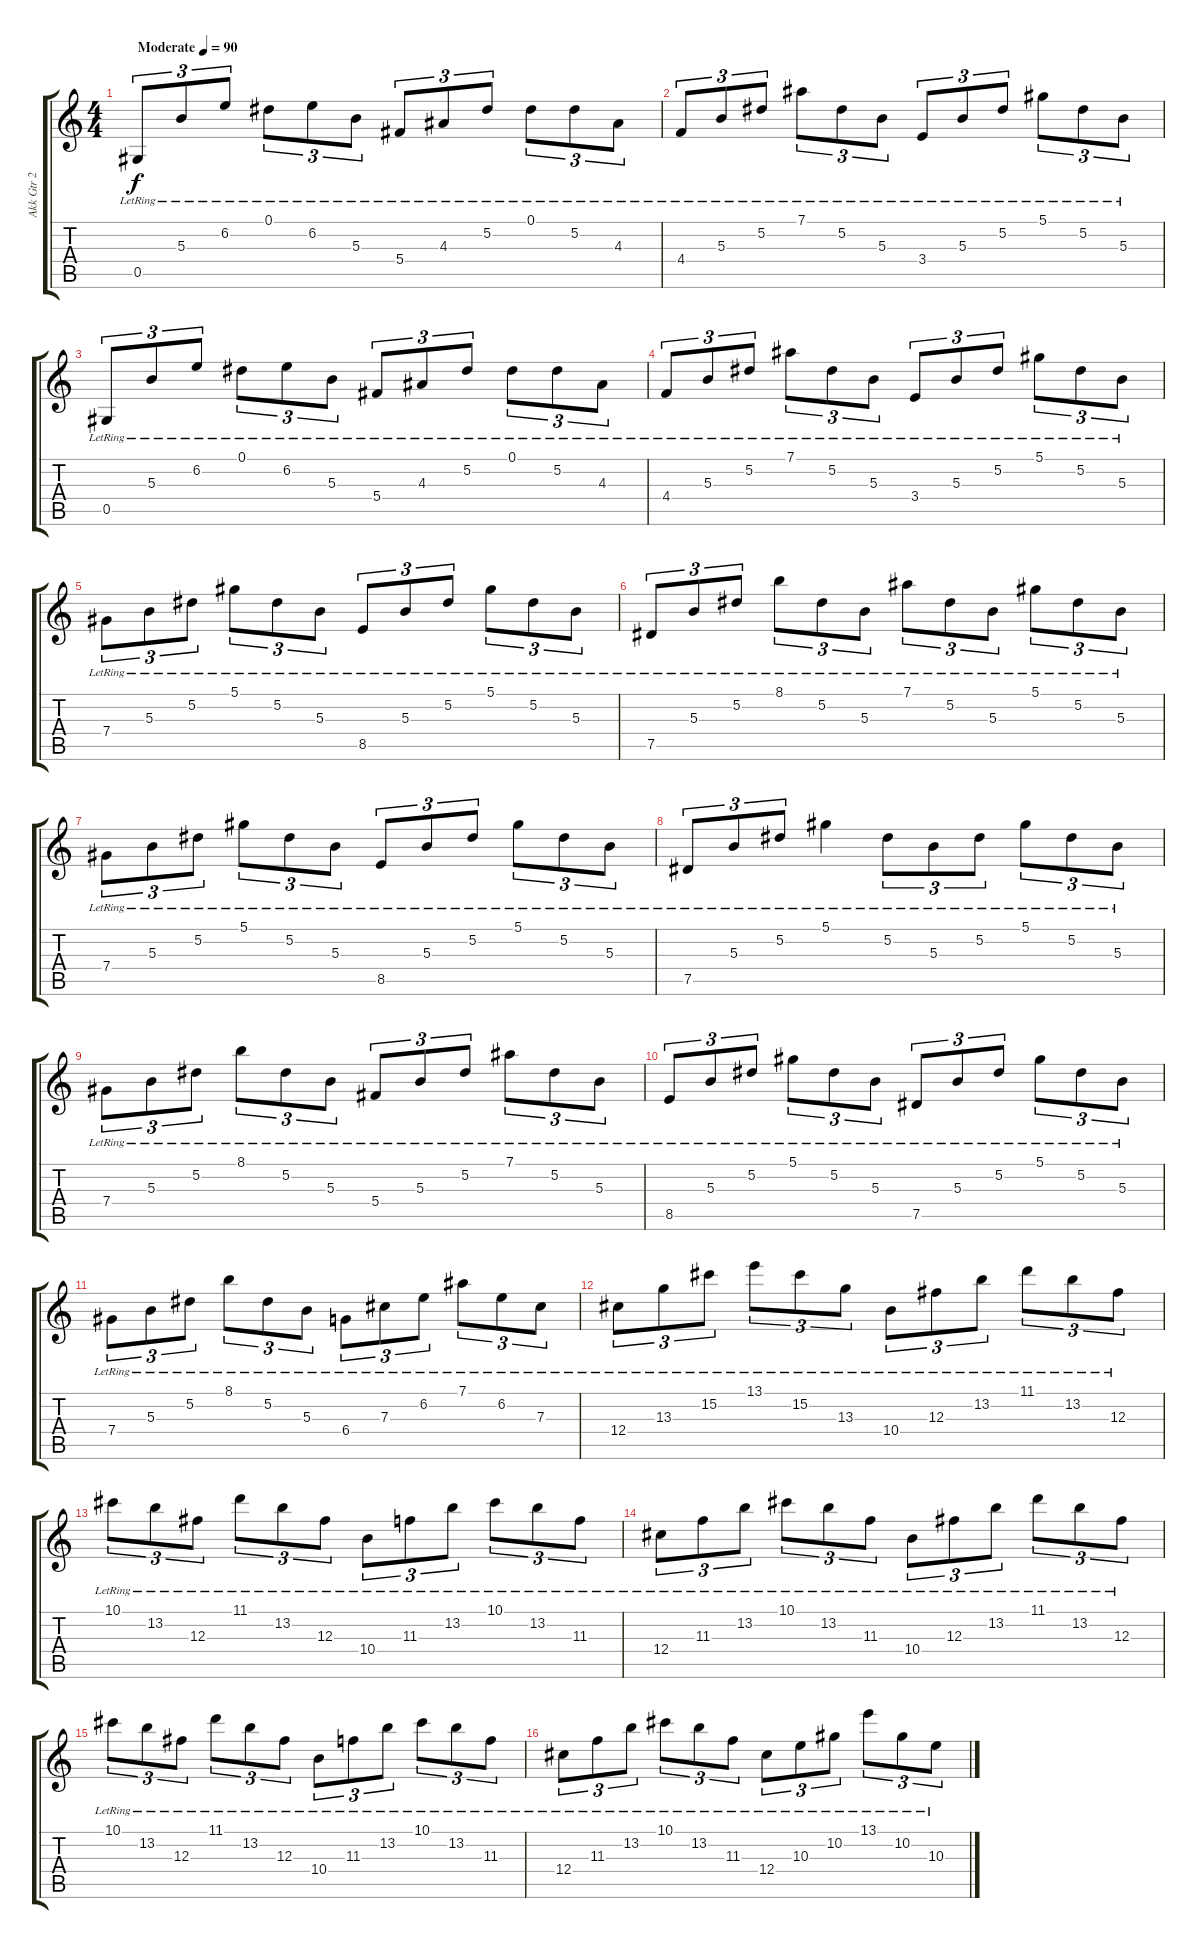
\track ("Akk Gtr 2" "Akk Gtr 2") {instrument electricguitarclean}
\staff {score tabs}
\tuning (Eb4 Bb3 Gb3 Db3 Ab2 Eb2) {hide}
\ts (4 4)
\tempo (90 "Moderate")
\clef g2
\ks c
0.5{lr}.8{tu (3 2) dy f instrument electricguitarclean} 5.3{lr}.8{tu (3 2)} 6.2{lr}.8{tu (3 2)} 0.1{lr}.8{tu (3 2)} 6.2{lr}.8{tu (3 2)} 5.3{lr}.8{tu (3 2)} 5.4{lr}.8{tu (3 2)} 4.3{lr}.8{tu (3 2)} 5.2{lr}.8{tu (3 2)} 0.1{lr}.8{tu (3 2)} 5.2{lr}.8{tu (3 2)} 4.3{lr}.8{tu (3 2)} |
4.4{lr}.8{tu (3 2)} 5.3{lr}.8{tu (3 2)} 5.2{lr}.8{tu (3 2)} 7.1{lr}.8{tu (3 2)} 5.2{lr}.8{tu (3 2)} 5.3{lr}.8{tu (3 2)} 3.4{lr}.8{tu (3 2)} 5.3{lr}.8{tu (3 2)} 5.2{lr}.8{tu (3 2)} 5.1{lr}.8{tu (3 2)} 5.2{lr}.8{tu (3 2)} 5.3{lr}.8{tu (3 2)} |
0.5{lr}.8{tu (3 2)} 5.3{lr}.8{tu (3 2)} 6.2{lr}.8{tu (3 2)} 0.1{lr}.8{tu (3 2)} 6.2{lr}.8{tu (3 2)} 5.3{lr}.8{tu (3 2)} 5.4{lr}.8{tu (3 2)} 4.3{lr}.8{tu (3 2)} 5.2{lr}.8{tu (3 2)} 0.1{lr}.8{tu (3 2)} 5.2{lr}.8{tu (3 2)} 4.3{lr}.8{tu (3 2)} |
4.4{lr}.8{tu (3 2)} 5.3{lr}.8{tu (3 2)} 5.2{lr}.8{tu (3 2)} 7.1{lr}.8{tu (3 2)} 5.2{lr}.8{tu (3 2)} 5.3{lr}.8{tu (3 2)} 3.4{lr}.8{tu (3 2)} 5.3{lr}.8{tu (3 2)} 5.2{lr}.8{tu (3 2)} 5.1{lr}.8{tu (3 2)} 5.2{lr}.8{tu (3 2)} 5.3{lr}.8{tu (3 2)} |
7.4{lr}.8{tu (3 2)} 5.3{lr}.8{tu (3 2)} 5.2{lr}.8{tu (3 2)} 5.1{lr}.8{tu (3 2)} 5.2{lr}.8{tu (3 2)} 5.3{lr}.8{tu (3 2)} 8.5{lr}.8{tu (3 2)} 5.3{lr}.8{tu (3 2)} 5.2{lr}.8{tu (3 2)} 5.1{lr}.8{tu (3 2)} 5.2{lr}.8{tu (3 2)} 5.3{lr}.8{tu (3 2)} |
7.5{lr}.8{tu (3 2)} 5.3{lr}.8{tu (3 2)} 5.2{lr}.8{tu (3 2)} 8.1{lr}.8{tu (3 2)} 5.2{lr}.8{tu (3 2)} 5.3{lr}.8{tu (3 2)} 7.1{lr}.8{tu (3 2)} 5.2{lr}.8{tu (3 2)} 5.3{lr}.8{tu (3 2)} 5.1{lr}.8{tu (3 2)} 5.2{lr}.8{tu (3 2)} 5.3{lr}.8{tu (3 2)} |
7.4{lr}.8{tu (3 2)} 5.3{lr}.8{tu (3 2)} 5.2{lr}.8{tu (3 2)} 5.1{lr}.8{tu (3 2)} 5.2{lr}.8{tu (3 2)} 5.3{lr}.8{tu (3 2)} 8.5{lr}.8{tu (3 2)} 5.3{lr}.8{tu (3 2)} 5.2{lr}.8{tu (3 2)} 5.1{lr}.8{tu (3 2)} 5.2{lr}.8{tu (3 2)} 5.3{lr}.8{tu (3 2)} |
7.5{lr}.8{tu (3 2)} 5.3{lr}.8{tu (3 2)} 5.2{lr}.8{tu (3 2)} 5.1{lr}.4 5.2{lr}.8{tu (3 2)} 5.3{lr}.8{tu (3 2)} 5.2{lr}.8{tu (3 2)} 5.1{lr}.8{tu (3 2)} 5.2{lr}.8{tu (3 2)} 5.3{lr}.8{tu (3 2)} |
7.4{lr}.8{tu (3 2)} 5.3{lr}.8{tu (3 2)} 5.2{lr}.8{tu (3 2)} 8.1{lr}.8{tu (3 2)} 5.2{lr}.8{tu (3 2)} 5.3{lr}.8{tu (3 2)} 5.4{lr}.8{tu (3 2)} 5.3{lr}.8{tu (3 2)} 5.2{lr}.8{tu (3 2)} 7.1{lr}.8{tu (3 2)} 5.2{lr}.8{tu (3 2)} 5.3{lr}.8{tu (3 2)} |
8.5{lr}.8{tu (3 2)} 5.3{lr}.8{tu (3 2)} 5.2{lr}.8{tu (3 2)} 5.1{lr}.8{tu (3 2)} 5.2{lr}.8{tu (3 2)} 5.3{lr}.8{tu (3 2)} 7.5{lr}.8{tu (3 2)} 5.3{lr}.8{tu (3 2)} 5.2{lr}.8{tu (3 2)} 5.1{lr}.8{tu (3 2)} 5.2{lr}.8{tu (3 2)} 5.3{lr}.8{tu (3 2)} |
7.4{lr}.8{tu (3 2)} 5.3{lr}.8{tu (3 2)} 5.2{lr}.8{tu (3 2)} 8.1{lr}.8{tu (3 2)} 5.2{lr}.8{tu (3 2)} 5.3{lr}.8{tu (3 2)} 6.4{lr}.8{tu (3 2)} 7.3{lr}.8{tu (3 2)} 6.2{lr}.8{tu (3 2)} 7.1{lr}.8{tu (3 2)} 6.2{lr}.8{tu (3 2)} 7.3{lr}.8{tu (3 2)} |
12.4{lr}.8{tu (3 2)} 13.3{lr}.8{tu (3 2)} 15.2{lr}.8{tu (3 2)} 13.1{lr}.8{tu (3 2)} 15.2{lr}.8{tu (3 2)} 13.3{lr}.8{tu (3 2)} 10.4{lr}.8{tu (3 2)} 12.3{lr}.8{tu (3 2)} 13.2{lr}.8{tu (3 2)} 11.1{lr}.8{tu (3 2)} 13.2{lr}.8{tu (3 2)} 12.3{lr}.8{tu (3 2)} |
10.1{lr}.8{tu (3 2)} 13.2{lr}.8{tu (3 2)} 12.3{lr}.8{tu (3 2)} 11.1{lr}.8{tu (3 2)} 13.2{lr}.8{tu (3 2)} 12.3{lr}.8{tu (3 2)} 10.4{lr}.8{tu (3 2)} 11.3{lr}.8{tu (3 2)} 13.2{lr}.8{tu (3 2)} 10.1{lr}.8{tu (3 2)} 13.2{lr}.8{tu (3 2)} 11.3{lr}.8{tu (3 2)} |
12.4{lr}.8{tu (3 2)} 11.3{lr}.8{tu (3 2)} 13.2{lr}.8{tu (3 2)} 10.1{lr}.8{tu (3 2)} 13.2{lr}.8{tu (3 2)} 11.3{lr}.8{tu (3 2)} 10.4{lr}.8{tu (3 2)} 12.3{lr}.8{tu (3 2)} 13.2{lr}.8{tu (3 2)} 11.1{lr}.8{tu (3 2)} 13.2{lr}.8{tu (3 2)} 12.3{lr}.8{tu (3 2)} |
10.1{lr}.8{tu (3 2)} 13.2{lr}.8{tu (3 2)} 12.3{lr}.8{tu (3 2)} 11.1{lr}.8{tu (3 2)} 13.2{lr}.8{tu (3 2)} 12.3{lr}.8{tu (3 2)} 10.4{lr}.8{tu (3 2)} 11.3{lr}.8{tu (3 2)} 13.2{lr}.8{tu (3 2)} 10.1{lr}.8{tu (3 2)} 13.2{lr}.8{tu (3 2)} 11.3{lr}.8{tu (3 2)} |
12.4{lr}.8{tu (3 2)} 11.3{lr}.8{tu (3 2)} 13.2{lr}.8{tu (3 2)} 10.1{lr}.8{tu (3 2)} 13.2{lr}.8{tu (3 2)} 11.3{lr}.8{tu (3 2)} 12.4{lr}.8{tu (3 2)} 10.3{lr}.8{tu (3 2)} 10.2{lr}.8{tu (3 2)} 13.1{lr}.8{tu (3 2)} 10.2{lr}.8{tu (3 2)} 10.3{lr}.8{tu (3 2)}
